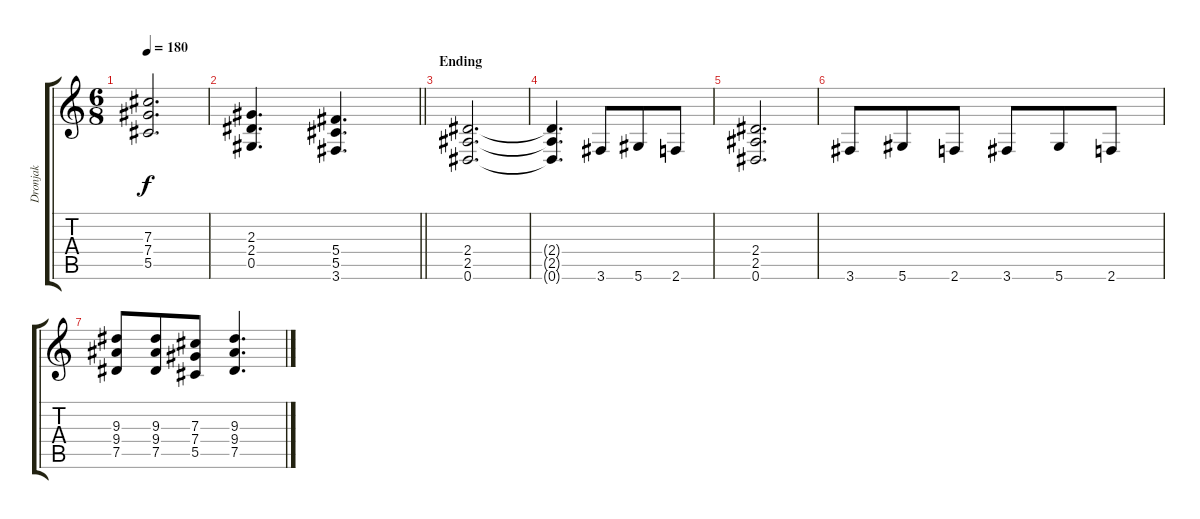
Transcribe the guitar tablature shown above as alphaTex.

\track ("Dronjak" "Dronjak") {instrument overdrivenguitar}
\staff {score tabs}
\tuning (Eb4 Bb3 Gb3 Db3 Ab2 Eb2) {hide}
\ts (6 8)
\tempo 180
\clef g2
\ks c
(7.3 7.4 5.5).2{d dy f} |
\barLineRight lightlight
(2.3 2.4 0.5).4{d} (5.4 5.5 3.6).4{d} |
\section ("" "Ending")
(2.4 2.5 0.6).2{d} |
(2.4{t} 2.5{t} 0.6{t}).4{d} 3.6.8 5.6.8 2.6.8 |
(2.4 2.5 0.6).2{d} |
3.6.8 5.6.8 2.6.8 3.6.8 5.6.8 2.6.8 |
(9.3 9.4 7.5).8 (9.3 9.4 7.5).8 (7.3 7.4 5.5).8 (9.3 9.4 7.5).4{d}
